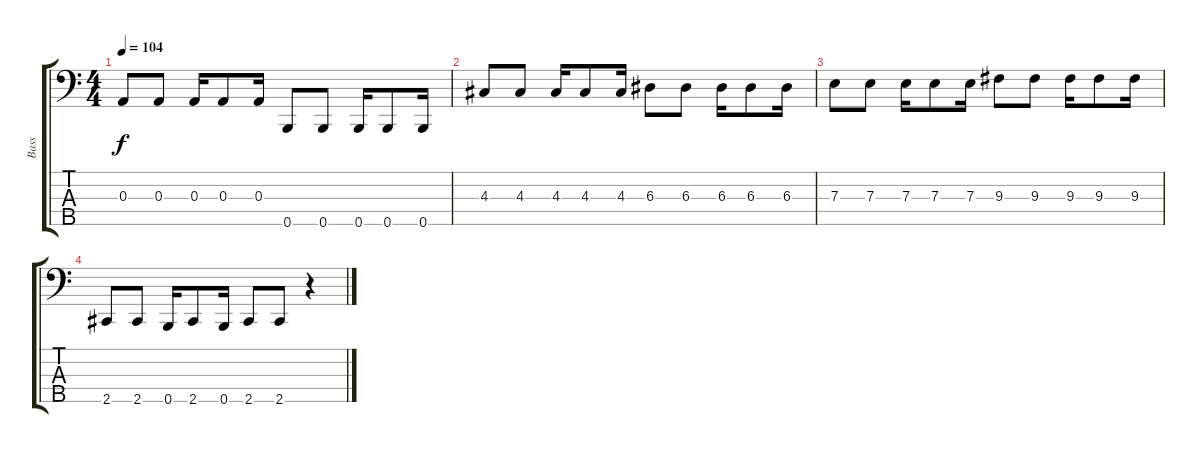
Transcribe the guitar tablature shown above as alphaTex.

\track ("Bass" "Bass") {instrument electricbasspick}
\staff {score tabs}
\tuning (G2 D2 A1 E1 B0) {hide}
\ts (4 4)
\tempo 104
\clef f4
\ks c
0.3.8{dy f} 0.3.8 0.3.16 0.3.8 0.3.16 0.5.8 0.5.8 0.5.16 0.5.8 0.5.16 |
4.3.8 4.3.8 4.3.16 4.3.8 4.3.16 6.3.8 6.3.8 6.3.16 6.3.8 6.3.16 |
7.3.8 7.3.8 7.3.16 7.3.8 7.3.16 9.3.8 9.3.8 9.3.16 9.3.8 9.3.16 |
2.5.8 2.5.8 0.5.16 2.5.8 0.5.16 2.5.8 2.5.8 r.4
